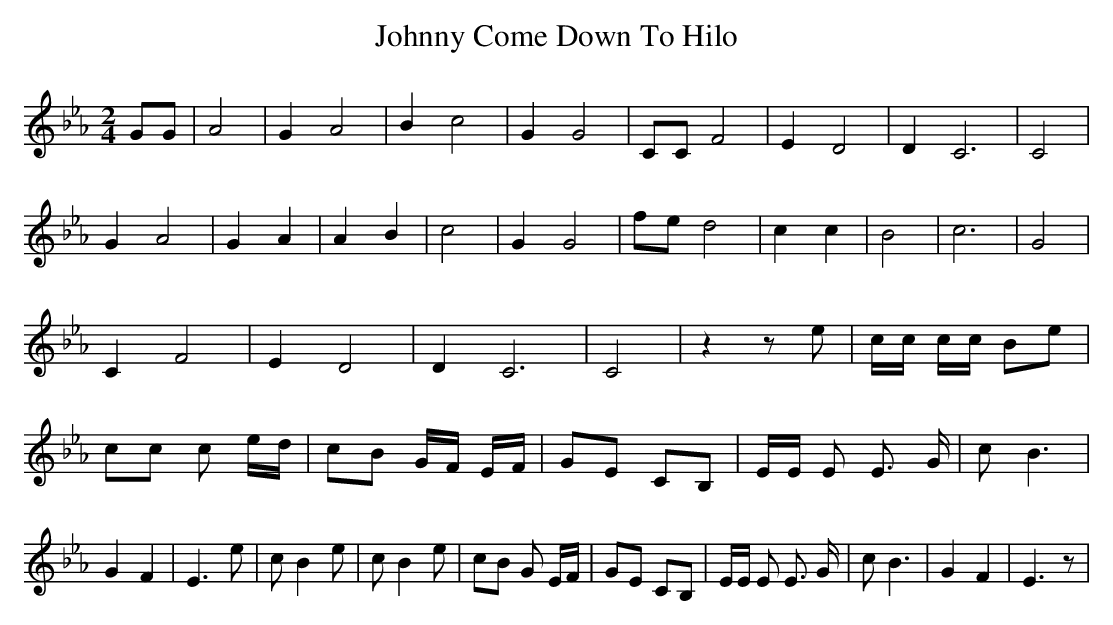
X:1
T:Johnny Come Down To Hilo
M:2/4
L:1/8
K:Eb
 GG| A4| G2 A4| B2 c4| G2 G4| CC F4| E2 D4| D2 C6| C4| G2 A4| G2 A2|\
 A2 B2| c4| G2 G4|f-e d4| c2 c2| B4| c6| G4| C2 F4| E2 D4| D2 C6| C4|\
 z2 z e| c/2c/2 c/2c/2 Be| cc c e/2d/2| cB G/2F/2 E/2F/2| GE CB,| E/2E/2 E E3/2 G/2|\
 c B3| G2 F2| E3 e| c B2 e| c B2 e| cB G E/2F/2| GE CB,| E/2E/2 E E3/2 G/2|\
 c B3| G2 F2| E3 z|
